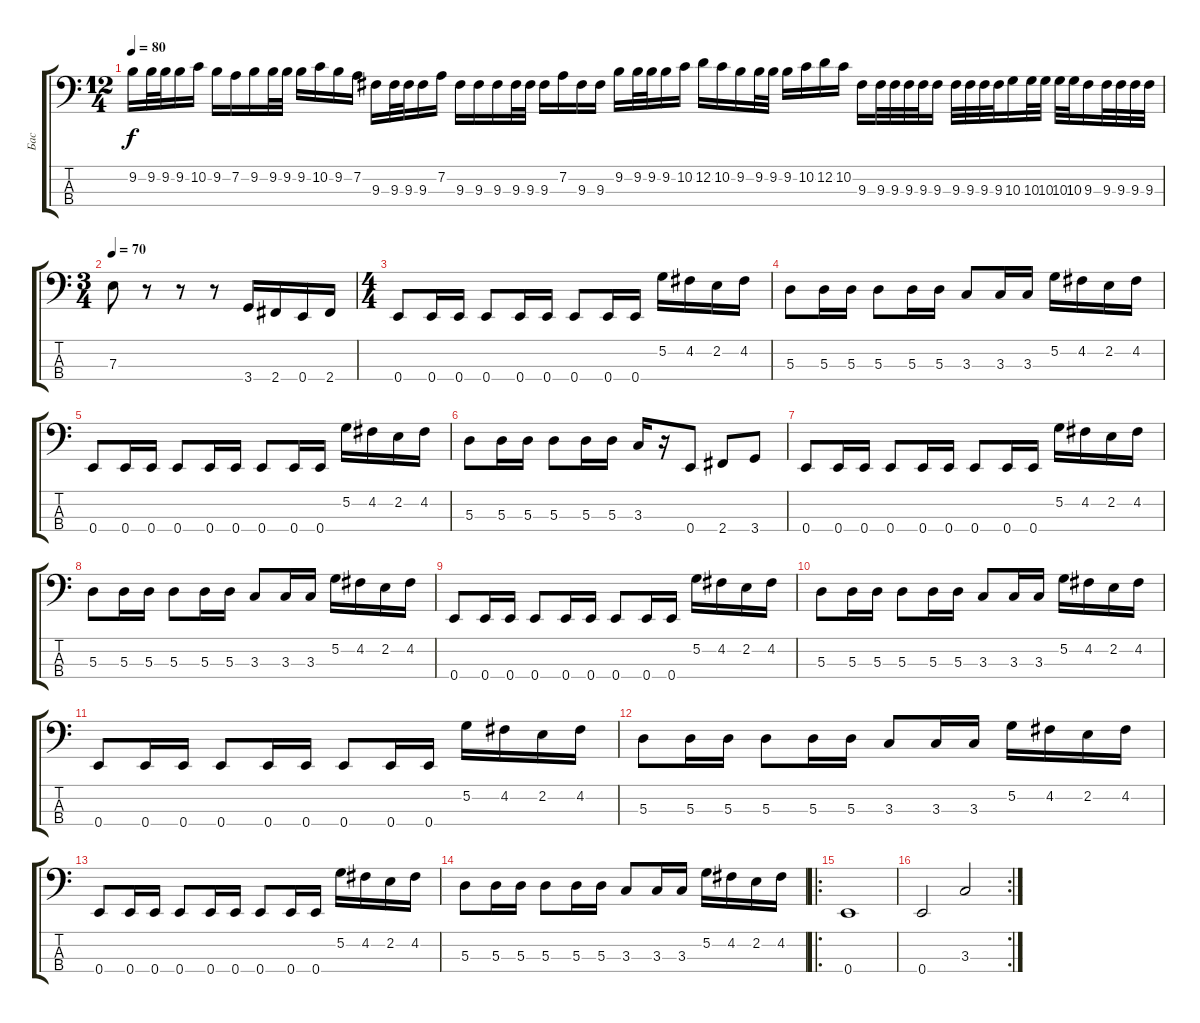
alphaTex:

\track ("Бас" "Бас") {instrument electricbassfinger}
\staff {score tabs}
\tuning (G2 D2 A1 E1) {hide}
\ts (12 4)
\tempo 80
\clef f4
\ks c
9.2.16{dy f} 9.2.32 9.2.32 9.2.16 10.2.16 9.2.16 7.2.16 9.2.16 9.2.32 9.2.32 9.2.16 10.2.16 9.2.16 7.2.16 9.3.16 9.3.32 9.3.32 9.3.16 7.2.16 9.3.16 9.3.16 9.3.16 9.3.32 9.3.32 9.3.16 7.2.16 9.3.16 9.3.16 9.2.16 9.2.32 9.2.32 9.2.16 10.2.16 12.2.16 10.2.16 9.2.16 9.2.32 9.2.32 9.2.16 10.2.16 12.2.16 10.2.16 9.3.16 9.3.32 9.3.32 9.3.32 9.3.32 9.3.16 9.3.32 9.3.32 9.3.32 9.3.32 10.3.16 10.3.32 10.3.32 10.3.32 10.3.32 9.3.16 9.3.32 9.3.32 9.3.32 9.3.32 |
\ts (3 4)
\tempo 70
7.3.8 r.8 r.8 r.8 3.4.16 2.4.16 0.4.16 2.4.16 |
\ts (4 4)
0.4.8 0.4.16 0.4.16 0.4.8 0.4.16 0.4.16 0.4.8 0.4.16 0.4.16 5.2.16 4.2.16 2.2.16 4.2.16 |
5.3.8 5.3.16 5.3.16 5.3.8 5.3.16 5.3.16 3.3.8 3.3.16 3.3.16 5.2.16 4.2.16 2.2.16 4.2.16 |
0.4.8 0.4.16 0.4.16 0.4.8 0.4.16 0.4.16 0.4.8 0.4.16 0.4.16 5.2.16 4.2.16 2.2.16 4.2.16 |
5.3.8 5.3.16 5.3.16 5.3.8 5.3.16 5.3.16 3.3.16 r.16 0.4.8 2.4.8 3.4.8 |
0.4.8 0.4.16 0.4.16 0.4.8 0.4.16 0.4.16 0.4.8 0.4.16 0.4.16 5.2.16 4.2.16 2.2.16 4.2.16 |
5.3.8 5.3.16 5.3.16 5.3.8 5.3.16 5.3.16 3.3.8 3.3.16 3.3.16 5.2.16 4.2.16 2.2.16 4.2.16 |
0.4.8 0.4.16 0.4.16 0.4.8 0.4.16 0.4.16 0.4.8 0.4.16 0.4.16 5.2.16 4.2.16 2.2.16 4.2.16 |
5.3.8 5.3.16 5.3.16 5.3.8 5.3.16 5.3.16 3.3.8 3.3.16 3.3.16 5.2.16 4.2.16 2.2.16 4.2.16 |
0.4.8 0.4.16 0.4.16 0.4.8 0.4.16 0.4.16 0.4.8 0.4.16 0.4.16 5.2.16 4.2.16 2.2.16 4.2.16 |
5.3.8 5.3.16 5.3.16 5.3.8 5.3.16 5.3.16 3.3.8 3.3.16 3.3.16 5.2.16 4.2.16 2.2.16 4.2.16 |
0.4.8 0.4.16 0.4.16 0.4.8 0.4.16 0.4.16 0.4.8 0.4.16 0.4.16 5.2.16 4.2.16 2.2.16 4.2.16 |
5.3.8 5.3.16 5.3.16 5.3.8 5.3.16 5.3.16 3.3.8 3.3.16 3.3.16 5.2.16 4.2.16 2.2.16 4.2.16 |
\ro
0.4.1 |
\rc 2
0.4.2 3.3.2
